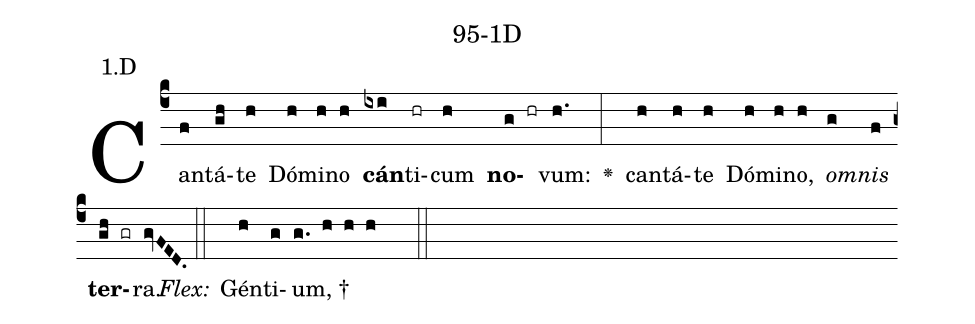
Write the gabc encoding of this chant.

name: 95-1D;
annotation: 1.D;
%%
(c4)Can(f)tá(gh)te(h) Dó(h)mi(h)no(h) <b>cán</b>(ixi)ti(hr)cum(h) <b>no</b>(g hr)vum:(h.) <v>\greheightstar</v>(:) can(h)tá(h)te(h) Dó(h)mi(h)no,(h) <i>om</i>(g)<i>nis</i>(f) <b>ter</b>(gh gr)ra.(gvFED.) (::)
<i>Flex:</i>()  Gén(h)ti(g)um, †(g. h h h  ::)

%E(h) u(h) o(g) u(f) a(gh) e.(gvFED.) (::)
